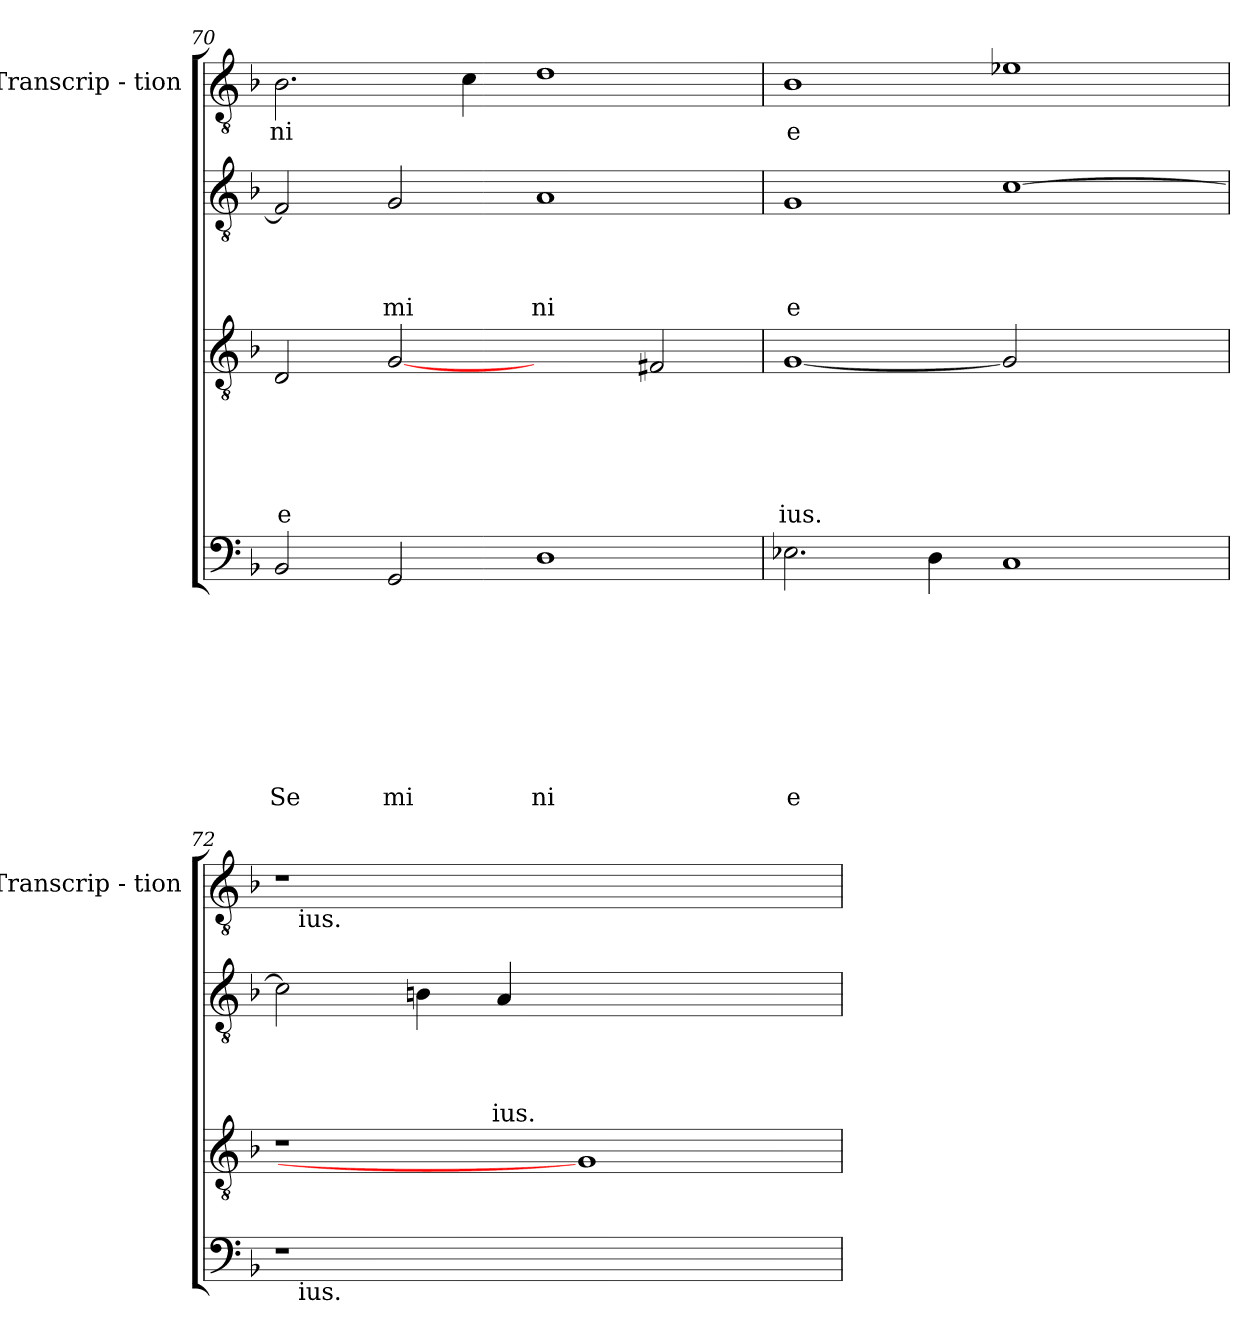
**kern	**text	**text	**text	**text	**text	**text	**text	**text	**text	**kern	**text	**text	**text	**text	**text	**text	**kern	**text	**text	**text	**text	**kern	**text
*part4	*part4	*part4	*part4	*part4	*part4	*part4	*part4	*part4	*part4	*part3	*part3	*part3	*part3	*part3	*part3	*part3	*part2	*part2	*part2	*part2	*part2	*part1	*part1
*staff4	*staff4	*staff4	*staff4	*staff4	*staff4	*staff4	*staff4	*staff4	*staff4	*staff3	*staff3	*staff3	*staff3	*staff3	*staff3	*staff3	*staff2	*staff2	*staff2	*staff2	*staff2	*staff1	*staff1
*	*	*	*	*	*	*	*	*	*	*	*	*	*	*	*	*	*	*	*	*	*	*I"Transcrip - tion	*
*	*	*	*	*	*	*	*	*	*	*	*	*	*	*	*	*	*	*	*	*	*	*I'Transcrip - tion	*
*clefF4	*	*	*	*	*	*	*	*	*	*clefGv2	*	*	*	*	*	*	*clefGv2	*	*	*	*	*clefGv2	*
*k[b-]	*	*	*	*	*	*	*	*	*	*k[b-]	*	*	*	*	*	*	*k[b-]	*	*	*	*	*k[b-]	*
*F:	*	*	*	*	*	*	*	*	*	*F:	*	*	*	*	*	*	*F:	*	*	*	*	*F:	*
=70	=70	=70	=70	=70	=70	=70	=70	=70	=70	=70	=70	=70	=70	=70	=70	=70	=70	=70	=70	=70	=70	=70	=70
!	!	!	!	!	!	!	!	!	!LO:LY:b	!	!	!	!	!	!	!LO:LY:b	!	!	!	!	!	!	!LO:LY:b
2BB-/	.	.	.	.	.	.	.	.	Se	2D/	.	.	.	.	.	e	2F/]	.	.	.	.	2.B-\	ni
!	!	!	!	!	!	!	!	!	!LO:LY:b	!	!	!	!	!	!	!	!	!	!	!	!LO:LY:b	!	!
2GG/	.	.	.	.	.	.	.	.	mi	[2G	.	.	.	.	.	.	2G/	.	.	.	mi	.	.
.	.	.	.	.	.	.	.	.	.	.	.	.	.	.	.	.	.	.	.	.	.	4c\	.
!	!	!	!	!	!	!	!	!	!LO:LY:b	!	!	!	!	!	!	!	!	!	!	!	!LO:LY:b	!	!
1D	.	.	.	.	.	.	.	.	ni	2ryy	.	.	.	.	.	.	1A	.	.	.	ni	1d	.
.	.	.	.	.	.	.	.	.	.	2F#/	.	.	.	.	.	.	.	.	.	.	.	.	.
=71	=71	=71	=71	=71	=71	=71	=71	=71	=71	=71	=71	=71	=71	=71	=71	=71	=71	=71	=71	=71	=71	=71	=71
!	!	!	!	!	!	!	!	!	!LO:LY:b	!	!	!	!	!	!	!LO:LY:b	!	!	!	!	!LO:LY:b:rj	!	!LO:LY:b:rj
2.E-X\	.	.	.	.	.	.	.	.	e	[1G	.	.	.	.	.	ius.	1G	.	.	.	e	1B-	e
4D\	.	.	.	.	.	.	.	.	.	.	.	.	.	.	.	.	.	.	.	.	.	.	.
1C	.	.	.	.	.	.	.	.	.	2G]	.	.	.	.	.	.	[>1c	.	.	.	.	1e-X	.
.	.	.	.	.	.	.	.	.	.	2ryy	.	.	.	.	.	.	.	.	.	.	.	.	.
!!LO:PB:g=z
=72	=72	=72	=72	=72	=72	=72	=72	=72	=72	=72	=72	=72	=72	=72	=72	=72	=72	=72	=72	=72	=72	=72	=72
*^	*	*	*	*	*	*	*	*	*	*	*	*	*	*	*	*	*	*	*	*	*	*^	*
1r	32ryy	.	.	.	.	.	.	.	.	.	1r	.	.	.	.	.	.	2c\]	.	.	.	.	1r	32ryy	.
!	!	!	!	!	!	!	!	!	!	!	!	!	!	!	!	!	!	!	!	!	!	!	!	!LO:TX:b:t=ius.	!
!	!LO:TX:b:t=ius.	!	!	!	!	!	!	!	!	!	!	!	!	!	!	!	!	!	!	!	!	!	!	!	!
.	1ryy	.	.	.	.	.	.	.	.	.	.	.	.	.	.	.	.	.	.	.	.	.	.	1ryy	.
.	.	.	.	.	.	.	.	.	.	.	.	.	.	.	.	.	.	4Bn\	.	.	.	.	.	.	.
!	!	!	!	!	!	!	!	!	!	!	!	!	!	!	!	!	!	!	!	!	!	!LO:LY:b	!	!	!
.	.	.	.	.	.	.	.	.	.	.	.	.	.	.	.	.	.	4A/	.	.	.	ius.	.	.	.
1ryy	.	.	.	.	.	.	.	.	.	.	1G]	.	.	.	.	.	.	1ryy	.	.	.	.	1ryy	.	.
.	2ryy	.	.	.	.	.	.	.	.	.	.	.	.	.	.	.	.	.	.	.	.	.	.	2ryy	.
.	4...ryy	.	.	.	.	.	.	.	.	.	.	.	.	.	.	.	.	.	.	.	.	.	.	4...ryy	.
*v	*v	*	*	*	*	*	*	*	*	*	*	*	*	*	*	*	*	*	*	*	*	*	*v	*v	*
=	=	=	=	=	=	=	=	=	=	=	=	=	=	=	=	=	=	=	=	=	=	=	=
*-	*-	*-	*-	*-	*-	*-	*-	*-	*-	*-	*-	*-	*-	*-	*-	*-	*-	*-	*-	*-	*-	*-	*-
